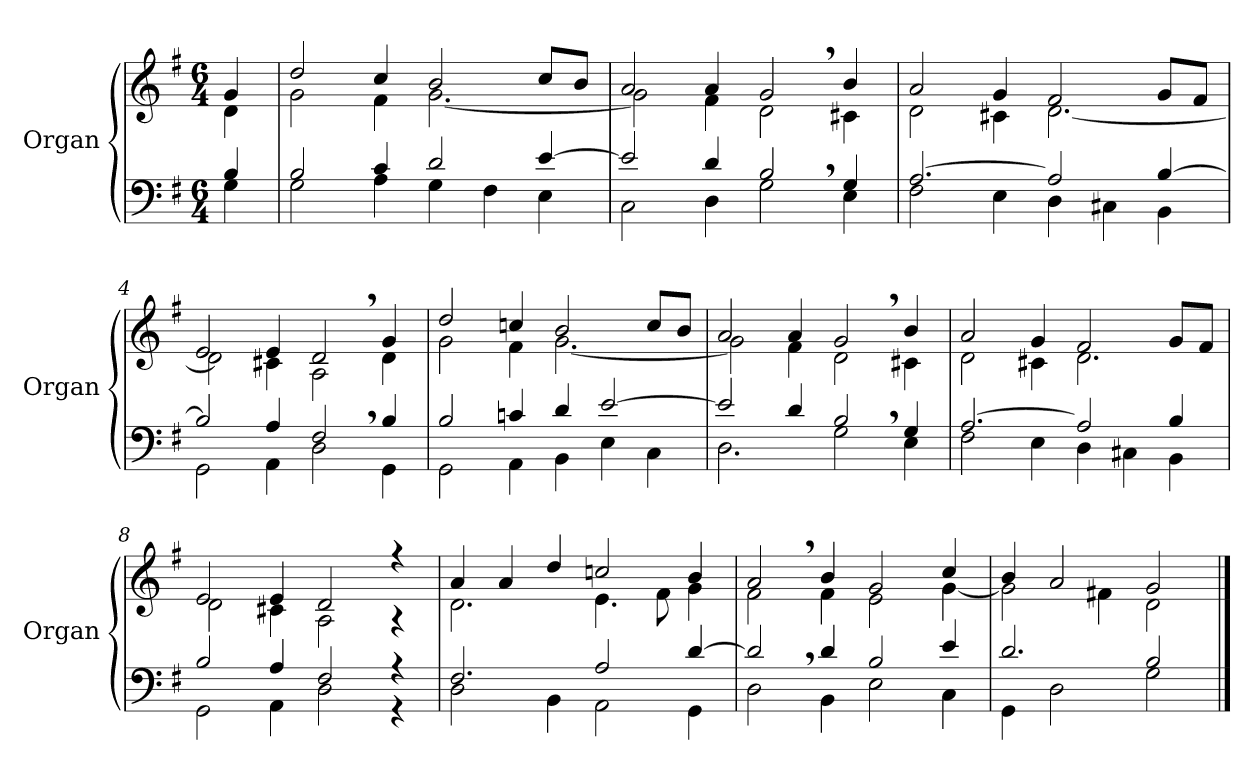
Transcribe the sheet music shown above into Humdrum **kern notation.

**kern	**kern
*part1	*part1
*staff2	*staff1
*I"Organ	*
*I'Organ	*
*clefF4	*clefG2
*k[f#]	*k[f#]
*M6/4	*M6/4
=	=
*^	*^
4B/	4G\	4g/	4d\
=1	=1	=1	=1
2B/	2G\	2dd/	2g\
4c/	4A\	4cc/	4f#\
2d/	4G\	2b/	[<2.g\
.	4F#\	.	.
[>4e/	4E\	8cc/L	.
.	.	8b/J	.
=2	=2	=2	=2
2e/]	2C\	2a/	2g\]
4d/	4D\	4a/	4f#\
2B,/	2G\	2g,/	2d\
4G/	4E\	4b/	4c#X\
=3	=3	=3	=3
[>2.A/	2F#\	2a/	2d\
.	4E\	4g/	4c#X\
2A/]	4D\	2f#/	[<2.d\
.	4C#X\	.	.
[>4B/	4BB\	8g/L	.
.	.	8f#/J	.
=4	=4	=4	=4
2B/]	2GG\	2e/	2d\]
4A/	4AA\	4e/	4c#X\
2F#,/	2D\	2d,/	2A\
4B/	4GG\	4g/	4d\
=5	=5	=5	=5
2B/	2GG\	2dd/	2g\
4cn/	4AA\	4ccn/	4f#\
4d/	4BB\	2b/	[<2.g\
[>2e/	4E\	.	.
.	4C\	8cc/L	.
.	.	8b/J	.
=6	=6	=6	=6
2e/]	2.D\	2a/	2g\]
4d/	.	4a/	4f#\
2B,/	2G\	2g,/	2d\
4G/	4E\	4b/	4c#X\
=7	=7	=7	=7
[>2.A/	2F#\	2a/	2d\
.	4E\	4g/	4c#X\
2A/]	4D\	2f#/	2.d\
.	4C#X\	.	.
4B/	4BB\	8g/L	.
.	.	8f#/J	.
=8	=8	=8	=8
2B/	2GG\	2e/	2d\
4A/	4AA\	4e/	4c#X\
2F#/	2D\	2d/	2A\
4r	4r	4r	4r
=9	=9	=9	=9
2.F#/	2D\	4a/	2.d\
.	.	4a/	.
.	4BB\	4dd/	.
2A/	2AA\	2ccn/	4.e\
.	.	.	8f#\
[>4d/	4GG\	4b/	4g\
=10	=10	=10	=10
2d,/]	2D\	2a,/	2f#\
4d/	4BB\	4b/	4f#\
2B/	2E\	2g/	2e\
4e/	4C\	4cc/	[<4g\
=11	=11	=11	=11
2.d/	4GG\	4b/	2g\]
.	2D\	2a/	.
.	.	.	4f#X\
2B/	2G\	2g/	2d\
*v	*v	*	*
*	*v	*v
==	==
*-	*-
